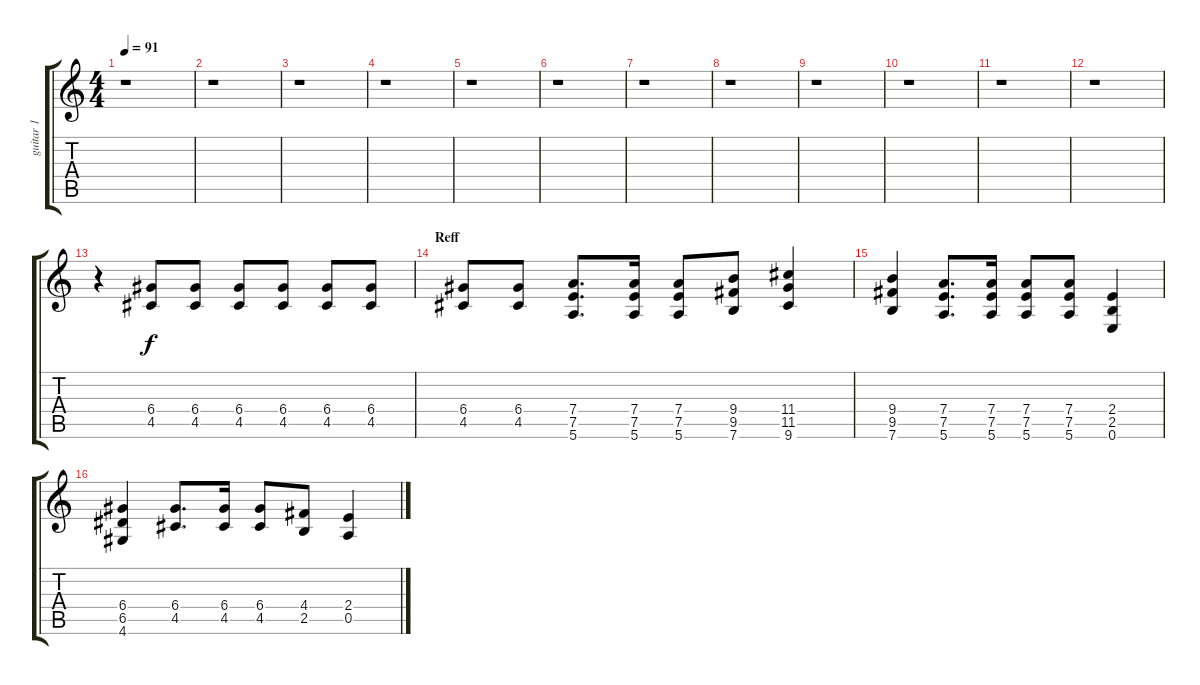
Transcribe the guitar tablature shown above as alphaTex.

\track ("guitar 1" "guitar 1") {instrument distortionguitar}
\staff {score tabs}
\tuning (E4 B3 G3 D3 A2 E2) {hide}
\ts (4 4)
\tempo 91
\clef g2
\ks c
r.1{dy f} |
r.1 |
r.1 |
r.1 |
r.1 |
r.1 |
r.1 |
r.1 |
r.1 |
r.1 |
r.1 |
r.1 |
r.4 (6.4 4.5).8 (6.4 4.5).8 (6.4 4.5).8 (6.4 4.5).8 (6.4 4.5).8 (6.4 4.5).8 |
\section ("" "Reff")
(6.4 4.5).8 (6.4 4.5).8 (7.4 7.5 5.6).8{d} (7.4 7.5 5.6).16 (7.4 7.5 5.6).8 (9.4 9.5 7.6).8 (11.4 11.5 9.6).4 |
(9.4 9.5 7.6).4 (7.4 7.5 5.6).8{d} (7.4 7.5 5.6).16 (7.4 7.5 5.6).8 (7.4 7.5 5.6).8 (2.4 2.5 0.6).4 |
(6.4 6.5 4.6).4 (6.4 4.5).8{d} (6.4 4.5).16 (6.4 4.5).8 (4.4 2.5).8 (2.4 0.5).4
